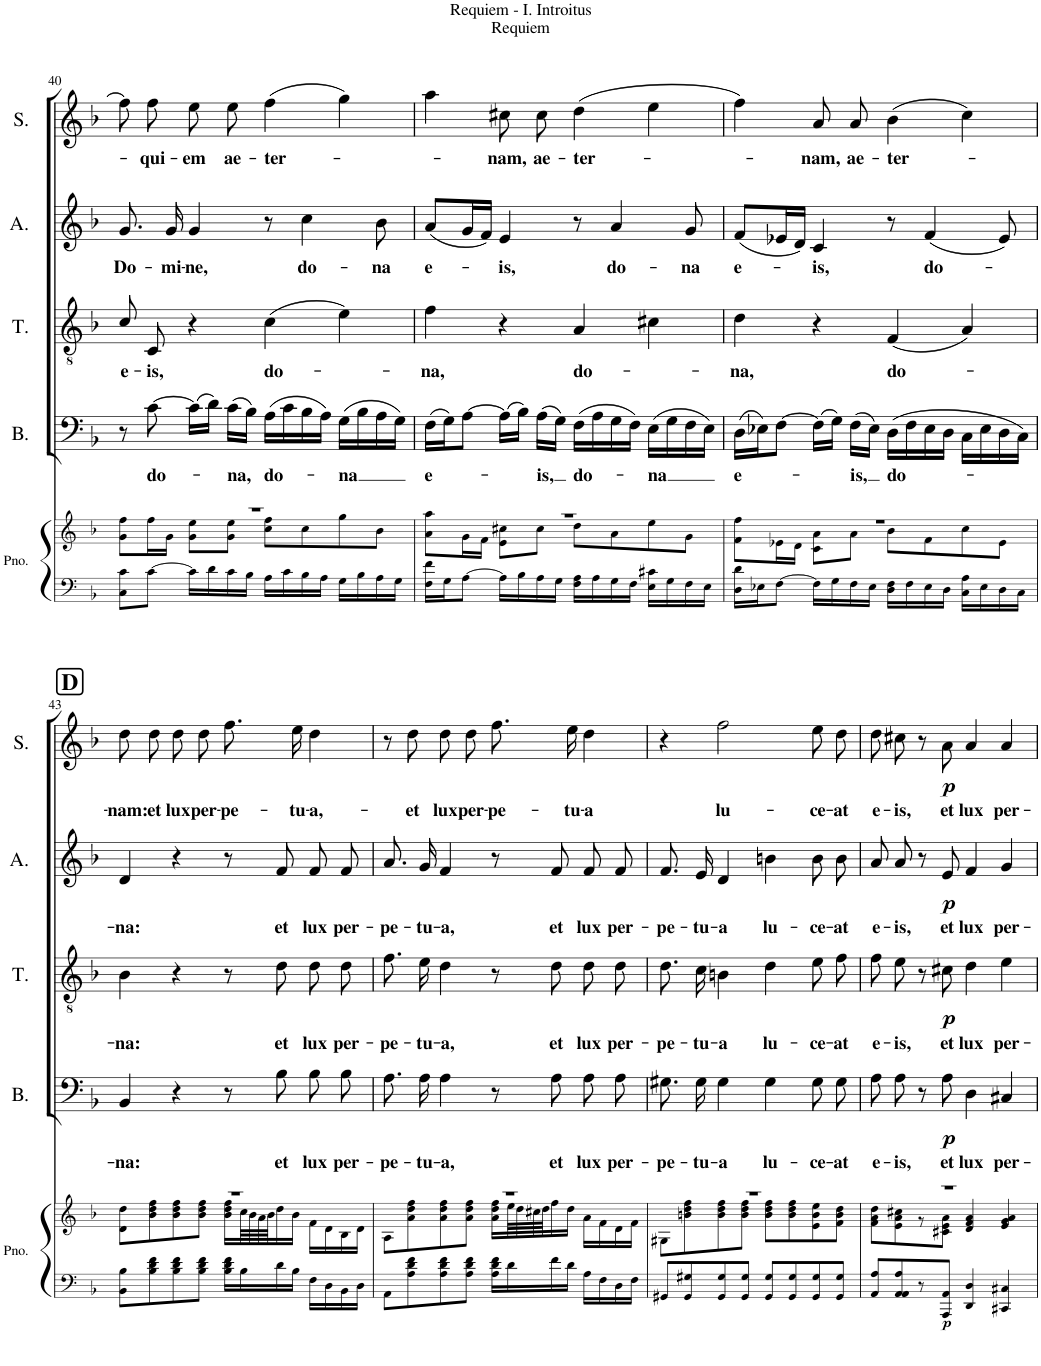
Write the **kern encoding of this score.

**kern	**kern	**dynam	**kern	**text	**dynam	**kern	**text	**dynam	**kern	**text	**dynam	**kern	**text	**dynam
*part5	*part5	*part5	*part4	*part4	*part4	*part3	*part3	*part3	*part2	*part2	*part2	*part1	*part1	*part1
*staff6	*staff5	*staff5/6	*staff4	*staff4	*staff4	*staff3	*staff3	*staff3	*staff2	*staff2	*staff2	*staff1	*staff1	*staff1
*I"Piano	*	*	*I"Bass	*	*	*I"Tenor	*	*	*I"Alto	*	*	*I"Soprano	*	*
*I'Pno.	*	*	*I'B.	*	*	*I'T.	*	*	*I'A.	*	*	*I'S.	*	*
!!LO:PB:g=z
*clefF4	*clefG2	*	*clefF4	*	*	*clefGv2	*	*	*clefG2	*	*	*clefG2	*	*
*k[b-]	*k[b-]	*	*k[b-]	*	*	*k[b-]	*	*	*k[b-]	*	*	*k[b-]	*	*
*M4/4	*M4/4	*	*M4/4	*	*	*M4/4	*	*	*M4/4	*	*	*M4/4	*	*
*met(c)	*met(c)	*	*met(c)	*	*	*met(c)	*	*	*met(c)	*	*	*met(c)	*	*
=40	=40	=40	=40	=40	=40	=40	=40	=40	=40	=40	=40	=40	=40	=40
*	*^	*	*	*	*	*	*	*	*	*	*	*	*	*
!	!	!	!	!	!	!	!	!LO:LY:b	!	!	!LO:LY:b	!	!	!	!
8C\ 8c\L	1r	8g\ 8ff\L	.	8r	.	.	8c/L	e-	.	8.g/	Do-	.	8ff\L]	.	.
!	!	!	!	!	!LO:LY:b	!	!	!LO:LY:b	!	!	!	!	!	!LO:LY:b	!
[8c\J	.	16ff\L	.	[8c\	do-	.	8C/J	-is,	.	.	.	.	8ff\J	-qui-	.
!	!	!	!	!	!	!	!	!	!	!	!LO:LY:b	!	!	!	!
.	.	16g\JJ	.	.	.	.	.	.	.	16g/	-mi-	.	.	.	.
!	!	!	!	!	!	!	!	!	!	!	!LO:LY:b	!	!	!LO:LY:b	!
16c\LL]	.	8g\ 8ee\L	.	(16c\LL]	.	.	4r	.	.	4g/	-ne,	.	8ee\L	-em	.
16d\	.	.	.	16d\JJ)	.	.	.	.	.	.	.	.	.	.	.
!	!	!	!	!	!LO:LY:b	!	!	!	!	!	!	!	!	!LO:LY:b	!
16c\	.	8g\ 8ee\J	.	(16c\LL	-na,	.	.	.	.	.	.	.	8ee\J	ae-	.
16B-\JJ	.	.	.	16B-\JJ)	.	.	.	.	.	.	.	.	.	.	.
!	!	!	!	!	!LO:LY:b	!	!	!LO:LY:b	!	!	!	!	!	!LO:LY:b	!
16A\LL	.	8cc\ 8ff\L	.	(16A\LL	do-	.	(4c\	do-	.	8r	.	.	(4ff\	-ter-	.
16c\	.	.	.	16c\	.	.	.	.	.	.	.	.	.	.	.
!	!	!	!	!	!	!	!	!	!	!	!LO:LY:b	!	!	!	!
16B-\	.	8cc\	.	16B-\	.	.	.	.	.	4cc\	do-	.	.	.	.
16A\JJ	.	.	.	16A\JJ)	.	.	.	.	.	.	.	.	.	.	.
!	!	!	!	!	!LO:LY:b	!	!	!	!	!	!	!	!	!	!
16G\LL	.	8gg\	.	(16G\LL	-na	.	4e\)	.	.	.	.	.	4gg\)	.	.
16B-\	.	.	.	16B-\	.	.	.	.	.	.	.	.	.	.	.
!	!	!	!	!	!	!	!	!	!	!	!LO:LY:b	!	!	!	!
16A\	.	8b-\J	.	16A\	.	.	.	.	.	8b-\	-na	.	.	.	.
16G\JJ	.	.	.	16G\JJ)	.	.	.	.	.	.	.	.	.	.	.
=41	=41	=41	=41	=41	=41	=41	=41	=41	=41	=41	=41	=41	=41	=41	=41
!	!	!	!	!	!LO:LY:b	!	!	!LO:LY:b	!	!	!LO:LY:b	!	!	!	!
16F\ 16f\LL	1r	8a\ 8aa\L	.	(16F\LL	e-	.	4f\	-na,	.	(8a/L	e-	.	4aa\	.	.
16G\J	.	.	.	16G\J)	.	.	.	.	.	.	.	.	.	.	.
[8A\J	.	16g\L	.	[8A\J	.	.	.	.	.	16g/L	.	.	.	.	.
.	.	16f\JJ	.	.	.	.	.	.	.	16f/JJ)	.	.	.	.	.
!	!	!	!	!	!	!	!	!	!	!	!LO:LY:b	!	!	!LO:LY:b	!
16A\LL]	.	8e\ 8cc#X\L	.	(16A\LL]	.	.	4r	.	.	4e/	-is,	.	8cc#X\L	-nam,	.
16B-\	.	.	.	16B-\JJ)	.	.	.	.	.	.	.	.	.	.	.
!	!	!	!	!	!LO:LY:b	!	!	!	!	!	!	!	!	!LO:LY:b	!
16A\	.	8cc#\J	.	(16A\LL	-is,	.	.	.	.	.	.	.	8cc#\J	ae-	.
16G\JJ	.	.	.	16G\JJ)	.	.	.	.	.	.	.	.	.	.	.
!	!	!	!	!	!LO:LY:b	!	!	!LO:LY:b	!	!	!	!	!	!LO:LY:b	!
16F\ 16A\LL	.	8dd\L	.	(16F\LL	do-	.	4A/	do-	.	8r	.	.	(4dd\	-ter-	.
16A\	.	.	.	16A\	.	.	.	.	.	.	.	.	.	.	.
!	!	!	!	!	!	!	!	!	!	!	!LO:LY:b	!	!	!	!
16G\	.	8a\	.	16G\	.	.	.	.	.	4a/	do-	.	.	.	.
16F\JJ	.	.	.	16F\JJ)	.	.	.	.	.	.	.	.	.	.	.
!	!	!	!	!	!LO:LY:b	!	!	!	!	!	!	!	!	!	!
16E\ 16c#X\LL	.	8ee\	.	(16E\LL	-na	.	4c#X\	.	.	.	.	.	4ee\	.	.
16G\	.	.	.	16G\	.	.	.	.	.	.	.	.	.	.	.
!	!	!	!	!	!	!	!	!	!	!	!LO:LY:b	!	!	!	!
16F\	.	8g\J	.	16F\	.	.	.	.	.	8g/	-na	.	.	.	.
16E\JJ	.	.	.	16E\JJ)	.	.	.	.	.	.	.	.	.	.	.
=42	=42	=42	=42	=42	=42	=42	=42	=42	=42	=42	=42	=42	=42	=42	=42
!	!	!	!	!	!LO:LY:b	!	!	!LO:LY:b	!	!	!LO:LY:b	!	!	!	!
16D\ 16d\LL	1r	8f\ 8ff\L	.	(16D\LL	e-	.	4d\	-na,	.	(8f/L	e-	.	4ff\)	.	.
16E-X\J	.	.	.	16E-X\J)	.	.	.	.	.	.	.	.	.	.	.
[8F\J	.	16e-X\L	.	[8F\J	.	.	.	.	.	16e-X/L	.	.	.	.	.
.	.	16d\JJ	.	.	.	.	.	.	.	16d/JJ)	.	.	.	.	.
!	!	!	!	!	!	!	!	!	!	!	!LO:LY:b	!	!	!LO:LY:b	!
16F\LL]	.	8c\ 8a\L	.	(16F\LL]	.	.	4r	.	.	4c/	-is,	.	8a/L	-nam,	.
16G\	.	.	.	16G\JJ)	.	.	.	.	.	.	.	.	.	.	.
!	!	!	!	!	!LO:LY:b	!	!	!	!	!	!	!	!	!LO:LY:b	!
16F\	.	8a\J	.	(16F\LL	-is,	.	.	.	.	.	.	.	8a/J	ae-	.
16E-\JJ	.	.	.	16E-\JJ)	.	.	.	.	.	.	.	.	.	.	.
!	!	!	!	!	!LO:LY:b	!	!	!LO:LY:b	!	!	!	!	!	!LO:LY:b	!
16D\ 16F\LL	.	8b-\L	.	(16D\LL	do-	.	(4F/	do-	.	8r	.	.	(4b-\	-ter-	.
16F\	.	.	.	16F\	.	.	.	.	.	.	.	.	.	.	.
!	!	!	!	!	!	!	!	!	!	!	!LO:LY:b	!	!	!	!
16E-\	.	8f\	.	16E-\	.	.	.	.	.	(4f/	do-	.	.	.	.
16D\JJ	.	.	.	16D\JJ	.	.	.	.	.	.	.	.	.	.	.
16C\ 16A\LL	.	8cc\	.	16C\LL	.	.	4A/)	.	.	.	.	.	4cc\)	.	.
16E-\	.	.	.	16E-\	.	.	.	.	.	.	.	.	.	.	.
16D\	.	8e-\J	.	16D\	.	.	.	.	.	8e-/)	.	.	.	.	.
16C\JJ	.	.	.	16C\JJ)	.	.	.	.	.	.	.	.	.	.	.
!!LO:LB:g=z
=43	=43	=43	=43	=43	=43	=43	=43	=43	=43	=43	=43	=43	=43	=43	=43
!	!	!	!	!	!	!	!	!	!	!	!	!	!LO:TX:a:B:t=D	!	!
!	!	!	!	!	!LO:LY:b	!	!	!LO:LY:b	!	!	!LO:LY:b	!	!	!LO:LY:b	!
8BB-\ 8B-\L	1r	8d\ 8dd\L	.	4BB-/	-na:	.	4B-\	-na:	.	4d/	-na:	.	8dd\L	-nam:	.
!	!	!	!	!	!	!	!	!	!	!	!	!	!	!LO:LY:b	!
8B-\ 8d\ 8f\	.	8b-\ 8dd\ 8ff\	.	.	.	.	.	.	.	.	.	.	8dd\J	et	.
!	!	!	!	!	!	!	!	!	!	!	!	!	!	!LO:LY:b	!
8B-\ 8d\ 8f\	.	8b-\ 8dd\ 8ff\	.	4r	.	.	4r	.	.	4r	.	.	8dd\L	lux	.
!	!	!	!	!	!	!	!	!	!	!	!	!	!	!LO:LY:b	!
8B-\ 8d\ 8f\J	.	8b-\ 8dd\ 8ff\J	.	.	.	.	.	.	.	.	.	.	8dd\J	per-	.
!	!	!	!	!	!	!	!	!	!	!	!	!	!	!LO:LY:b	!
16B-\ 16d\ 16f\LL	.	16b-\ 16dd\ 16ff\LL	.	8r	.	.	8r	.	.	8r	.	.	8.ff\L	-pe-	.
16B-\	.	64cc\LL	.	.	.	.	.	.	.	.	.	.	.	.	.
.	.	64b-\	.	.	.	.	.	.	.	.	.	.	.	.	.
.	.	64a\	.	.	.	.	.	.	.	.	.	.	.	.	.
.	.	64b-\JJ	.	.	.	.	.	.	.	.	.	.	.	.	.
!	!	!	!	!	!LO:LY:b	!	!	!LO:LY:b	!	!	!LO:LY:b	!	!	!	!
16d\	.	16dd\	.	8B-\	et	.	8d\	et	.	8f/	et	.	.	.	.
!	!	!	!	!	!	!	!	!	!	!	!	!	!	!LO:LY:b	!
16B-\JJ	.	16b-\JJ	.	.	.	.	.	.	.	.	.	.	16ee\Jk	-tu-	.
!	!	!	!	!	!LO:LY:b	!	!	!LO:LY:b	!	!	!LO:LY:b	!	!	!LO:LY:b	!
16F\LL	.	16f\LL	.	8B-\	lux	.	8d\L	lux	.	8f/	lux	.	4dd\	-a,-	.
16D\	.	16d\	.	.	.	.	.	.	.	.	.	.	.	.	.
!	!	!	!	!	!LO:LY:b	!	!	!LO:LY:b	!	!	!LO:LY:b	!	!	!	!
16BB-\	.	16B-\	.	8B-\	per-	.	8d\J	per-	.	8f/	per-	.	.	.	.
16D\JJ	.	16d\JJ	.	.	.	.	.	.	.	.	.	.	.	.	.
=44	=44	=44	=44	=44	=44	=44	=44	=44	=44	=44	=44	=44	=44	=44	=44
!	!	!	!	!	!LO:LY:b	!	!	!LO:LY:b	!	!	!LO:LY:b	!	!	!	!
8AA\L	1r	8A\L	.	8.A\	-pe-	.	8.f\L	-pe-	.	8.a/	-pe-	.	8r	.	.
!	!	!	!	!	!	!	!	!	!	!	!	!	!	!LO:LY:b	!
8A\ 8d\ 8f\	.	8a\ 8dd\ 8ff\	.	.	.	.	.	.	.	.	.	.	8dd\	-et	.
!	!	!	!	!	!LO:LY:b	!	!	!LO:LY:b	!	!	!LO:LY:b	!	!	!	!
.	.	.	.	16A\	-tu-	.	16e\Jk	-tu-	.	16g/	-tu-	.	.	.	.
!	!	!	!	!	!LO:LY:b	!	!	!LO:LY:b	!	!	!LO:LY:b	!	!	!LO:LY:b	!
8A\ 8d\ 8f\	.	8a\ 8dd\ 8ff\	.	4A\	-a,	.	4d\	-a,	.	4f/	-a,	.	8dd\L	lux	.
!	!	!	!	!	!	!	!	!	!	!	!	!	!	!LO:LY:b	!
8A\ 8d\ 8f\J	.	8a\ 8dd\ 8ff\J	.	.	.	.	.	.	.	.	.	.	8dd\J	per-	.
!	!	!	!	!	!	!	!	!	!	!	!	!	!	!LO:LY:b	!
16A\ 16d\ 16f\LL	.	16a\ 16dd\ 16ff\LL	.	8r	.	.	8r	.	.	8r	.	.	8.ff\L	-pe-	.
16d\	.	64ee\LL	.	.	.	.	.	.	.	.	.	.	.	.	.
.	.	64dd\	.	.	.	.	.	.	.	.	.	.	.	.	.
.	.	64cc#X\	.	.	.	.	.	.	.	.	.	.	.	.	.
.	.	64dd\JJ	.	.	.	.	.	.	.	.	.	.	.	.	.
!	!	!	!	!	!LO:LY:b	!	!	!LO:LY:b	!	!	!LO:LY:b	!	!	!	!
16f\	.	16ff\	.	8A\	et	.	8d\	et	.	8f/	et	.	.	.	.
!	!	!	!	!	!	!	!	!	!	!	!	!	!	!LO:LY:b	!
16d\JJ	.	16dd\JJ	.	.	.	.	.	.	.	.	.	.	16ee\Jk	-tu-	.
!	!	!	!	!	!LO:LY:b	!	!	!LO:LY:b	!	!	!LO:LY:b	!	!	!LO:LY:b	!
16A\LL	.	16a\LL	.	8A\	lux	.	8d\L	lux	.	8f/	lux	.	4dd\	-a	.
16F\	.	16f\	.	.	.	.	.	.	.	.	.	.	.	.	.
!	!	!	!	!	!LO:LY:b	!	!	!LO:LY:b	!	!	!LO:LY:b	!	!	!	!
16D\	.	16d\	.	8A\	per-	.	8d\J	per-	.	8f/	per-	.	.	.	.
16F\JJ	.	16f\JJ	.	.	.	.	.	.	.	.	.	.	.	.	.
=45	=45	=45	=45	=45	=45	=45	=45	=45	=45	=45	=45	=45	=45	=45	=45
!	!	!	!	!	!LO:LY:b	!	!	!LO:LY:b	!	!	!LO:LY:b	!	!	!	!
8GG#X/L	1r	8G#X\L	.	8.G#X\	-pe-	.	8.d\L	-pe-	.	8.f/	-pe-	.	4r	.	.
8GG#/ 8G#X/	.	8bn\ 8dd\ 8ff\	.	.	.	.	.	.	.	.	.	.	.	.	.
!	!	!	!	!	!LO:LY:b	!	!	!LO:LY:b	!	!	!LO:LY:b	!	!	!	!
.	.	.	.	16G#\	-tu-	.	16c\Jk	-tu-	.	16e/	-tu-	.	.	.	.
!	!	!	!	!	!LO:LY:b	!	!	!LO:LY:b	!	!	!LO:LY:b	!	!	!LO:LY:b	!
8GG#/ 8G#/	.	8b\ 8dd\ 8ff\	.	4G#\	-a	.	4Bn\	-a	.	4d/	-a	.	2ff\	lu-	.
8GG#/ 8G#/J	.	8b\ 8dd\ 8ff\J	.	.	.	.	.	.	.	.	.	.	.	.	.
!	!	!	!	!	!LO:LY:b	!	!	!LO:LY:b	!	!	!LO:LY:b	!	!	!	!
8GG#/ 8G#/L	.	8b\ 8dd\ 8ff\L	.	4G#\	lu-	.	4d\	lu-	.	4bn\	lu-	.	.	.	.
8GG#/ 8G#/	.	8b\ 8dd\ 8ff\	.	.	.	.	.	.	.	.	.	.	.	.	.
!	!	!	!	!	!LO:LY:b	!	!	!LO:LY:b	!	!	!LO:LY:b	!	!	!LO:LY:b	!
8GG#/ 8G#/	.	8e\ 8b\ 8ee\	.	8G#\	-ce-	.	8e\L	-ce-	.	8b\	-ce-	.	8ee\L	-ce-	.
!	!	!	!	!	!LO:LY:b	!	!	!LO:LY:b	!	!	!LO:LY:b	!	!	!LO:LY:b	!
8GG#/ 8G#/J	.	8f\ 8b\ 8dd\J	.	8G#\	-at	.	8f\J	-at	.	8b\	-at	.	8dd\J	-at	.
=46	=46	=46	=46	=46	=46	=46	=46	=46	=46	=46	=46	=46	=46	=46	=46
!	!	!	!	!	!LO:LY:b	!	!	!LO:LY:b	!	!	!LO:LY:b	!	!	!LO:LY:b	!
8AA/ 8A/L	1r	8f\ 8a\ 8dd\L	.	8A\	e-	.	8f\L	e-	.	8a/	e-	.	8dd\L	e-	.
!	!	!	!	!	!LO:LY:b	!	!	!LO:LY:b	!	!	!LO:LY:b	!	!	!LO:LY:b	!
8AA/ 8AA/ 8A/	.	8e\ 8a\ 8cc#X\	.	8A\	-is,	.	8e\J	-is,	.	8a/	-is,	.	8cc#X\J	-is,	.
8r	.	8r	.	8r	.	.	8r	.	.	8r	.	.	8r	.	.
!	!	!	!LO:DY:b=2	!	!LO:LY:b	!LO:DY:b	!	!LO:LY:b	!LO:DY:b	!	!LO:LY:b	!LO:DY:b	!	!LO:LY:b	!LO:DY:b
8AAA/ 8AA/J	.	8c#X\ 8e\ 8a\J	p	8A\	et	p	8c#X\	et	p	8e/	et	p	8a\	et	p
!	!	!	!	!	!LO:LY:b	!	!	!LO:LY:b	!	!	!LO:LY:b	!	!	!LO:LY:b	!
4DD/ 4D/	.	4d/ 4f/ 4a/	.	4D\	lux	.	4d\	lux	.	4f/	lux	.	4a/	lux	.
!	!	!	!	!	!LO:LY:b	!	!	!LO:LY:b	!	!	!LO:LY:b	!	!	!LO:LY:b	!
4CC#X/ 4C#X/	.	4e/ 4g/ 4a/	.	4C#X/	per-	.	4e\	per-	.	4g/	per-	.	4a/	per-	.
*	*v	*v	*	*	*	*	*	*	*	*	*	*	*	*	*
=	=	=	=	=	=	=	=	=	=	=	=	=	=	=
*-	*-	*-	*-	*-	*-	*-	*-	*-	*-	*-	*-	*-	*-	*-
